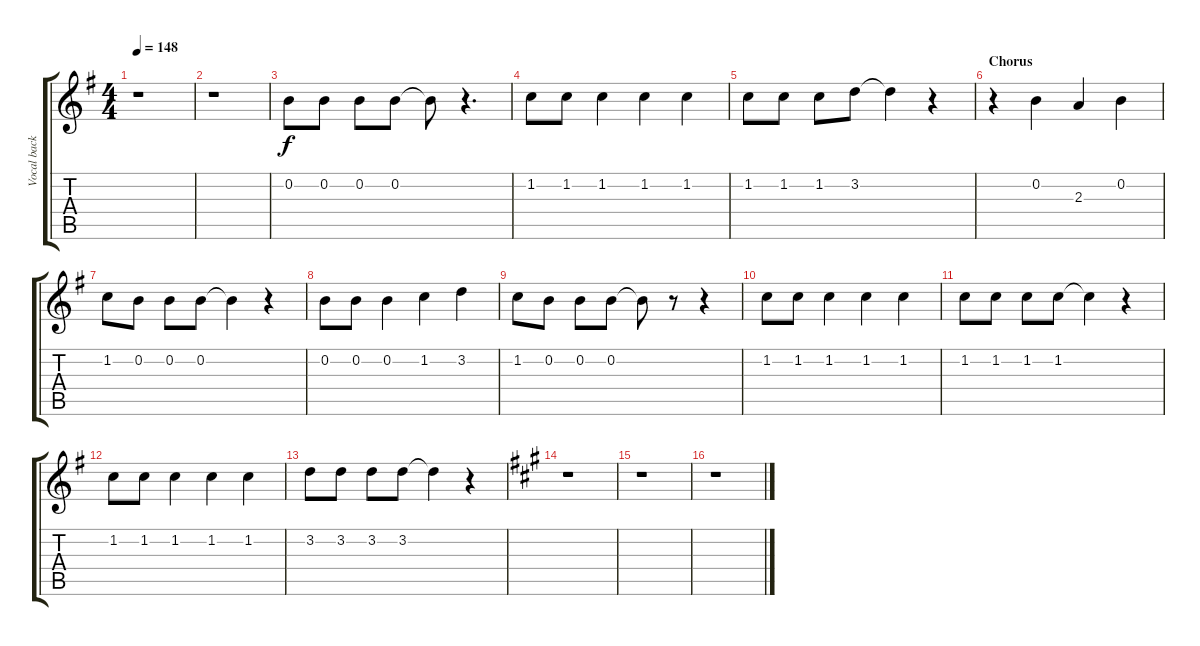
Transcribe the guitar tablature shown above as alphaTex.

\track ("Vocal backup (alt)" "Vocal back") {instrument electricguitarjazz}
\staff {score tabs}
\tuning (E4 B3 G3 D3 A2 E2) {hide}
\ts (4 4)
\tempo 148
\clef g2
\ks g
r.1{dy f instrument electricguitarjazz} |
r.1 |
0.2.8 0.2.8 0.2.8 0.2.8 0.2{t}.8 r.4{d} |
1.2.8 1.2.8 1.2.4 1.2.4 1.2.4 |
1.2.8 1.2.8 1.2.8 3.2.8 3.2{t}.4 r.4 |
\section ("" "Chorus")
r.4 0.2.4 2.3.4 0.2.4 |
1.2.8 0.2.8 0.2.8 0.2.8 0.2{t}.4 r.4 |
0.2.8 0.2.8 0.2.4 1.2.4 3.2.4 |
1.2.8 0.2.8 0.2.8 0.2.8 0.2{t}.8 r.8 r.4 |
1.2.8 1.2.8 1.2.4 1.2.4 1.2.4 |
1.2.8 1.2.8 1.2.8 1.2.8 1.2{t}.4 r.4 |
1.2.8 1.2.8 1.2.4 1.2.4 1.2.4 |
3.2.8 3.2.8 3.2.8 3.2.8 3.2{t}.4 r.4 |
\ks a
r.1 |
r.1 |
r.1
